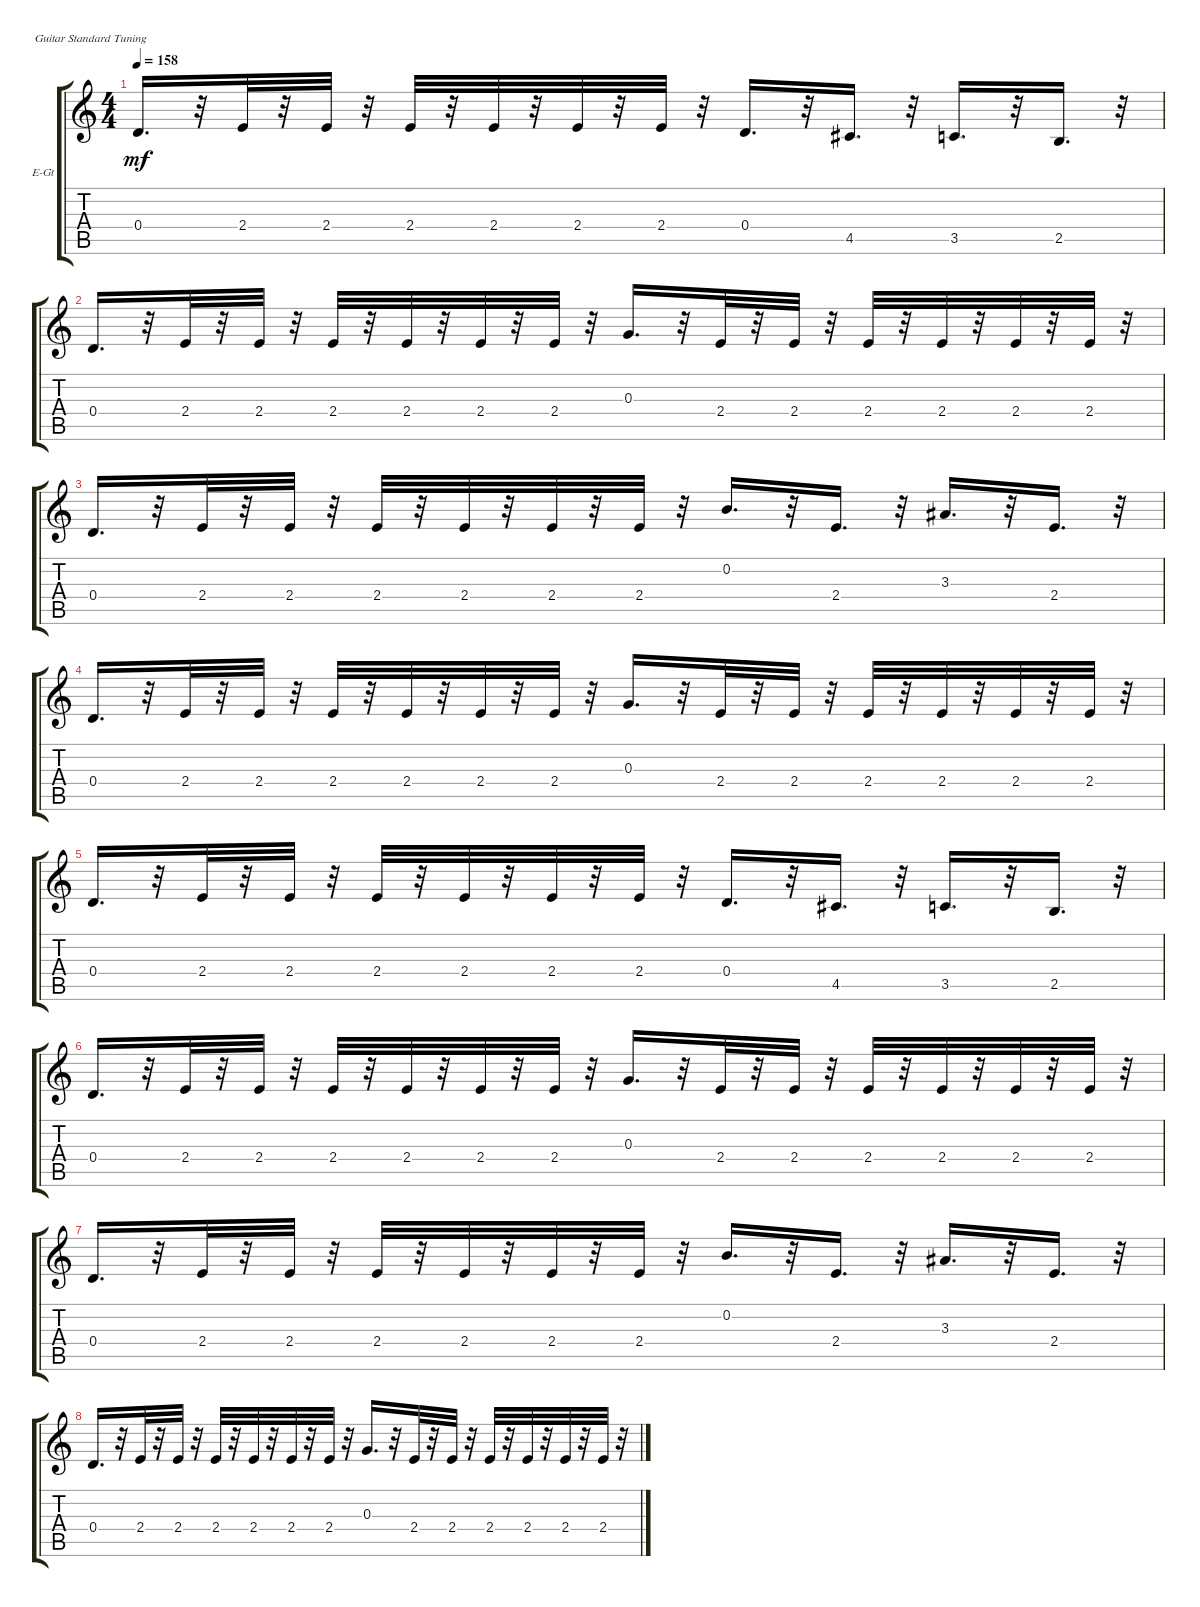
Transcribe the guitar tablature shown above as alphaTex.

\bracketExtendMode groupsimilarinstruments
\firstSystemTrackNameOrientation horizontal
\otherSystemsTrackNameOrientation horizontal
\track ("" "E-Gt") {instrument electricguitarclean}
\staff {score tabs}
\tuning (E4 B3 G3 D3 A2 E2)
\ts (4 4)
\tempo 158
\clef g2
\ks c
0.4.16{d dy mf} r.32 2.4.32 r.32 2.4.32 r.32 2.4.32 r.32 2.4.32 r.32 2.4.32 r.32 2.4.32 r.32 0.4.16{d} r.32 4.5.16{d} r.32 3.5.16{d} r.32 2.5.16{d} r.32 |
0.4.16{d} r.32 2.4.32 r.32 2.4.32 r.32 2.4.32 r.32 2.4.32 r.32 2.4.32 r.32 2.4.32 r.32 0.3.16{d} r.32 2.4.32 r.32 2.4.32 r.32 2.4.32 r.32 2.4.32 r.32 2.4.32 r.32 2.4.32 r.32 |
0.4.16{d} r.32 2.4.32 r.32 2.4.32 r.32 2.4.32 r.32 2.4.32 r.32 2.4.32 r.32 2.4.32 r.32 0.2.16{d} r.32 2.4.16{d} r.32 3.3.16{d} r.32 2.4.16{d} r.32 |
0.4.16{d} r.32 2.4.32 r.32 2.4.32 r.32 2.4.32 r.32 2.4.32 r.32 2.4.32 r.32 2.4.32 r.32 0.3.16{d} r.32 2.4.32 r.32 2.4.32 r.32 2.4.32 r.32 2.4.32 r.32 2.4.32 r.32 2.4.32 r.32 |
0.4.16{d} r.32 2.4.32 r.32 2.4.32 r.32 2.4.32 r.32 2.4.32 r.32 2.4.32 r.32 2.4.32 r.32 0.4.16{d} r.32 4.5.16{d} r.32 3.5.16{d} r.32 2.5.16{d} r.32 |
0.4.16{d} r.32 2.4.32 r.32 2.4.32 r.32 2.4.32 r.32 2.4.32 r.32 2.4.32 r.32 2.4.32 r.32 0.3.16{d} r.32 2.4.32 r.32 2.4.32 r.32 2.4.32 r.32 2.4.32 r.32 2.4.32 r.32 2.4.32 r.32 |
0.4.16{d} r.32 2.4.32 r.32 2.4.32 r.32 2.4.32 r.32 2.4.32 r.32 2.4.32 r.32 2.4.32 r.32 0.2.16{d} r.32 2.4.16{d} r.32 3.3.16{d} r.32 2.4.16{d} r.32 |
0.4.16{d} r.32 2.4.32 r.32 2.4.32 r.32 2.4.32 r.32 2.4.32 r.32 2.4.32 r.32 2.4.32 r.32 0.3.16{d} r.32 2.4.32 r.32 2.4.32 r.32 2.4.32 r.32 2.4.32 r.32 2.4.32 r.32 2.4.32 r.32
